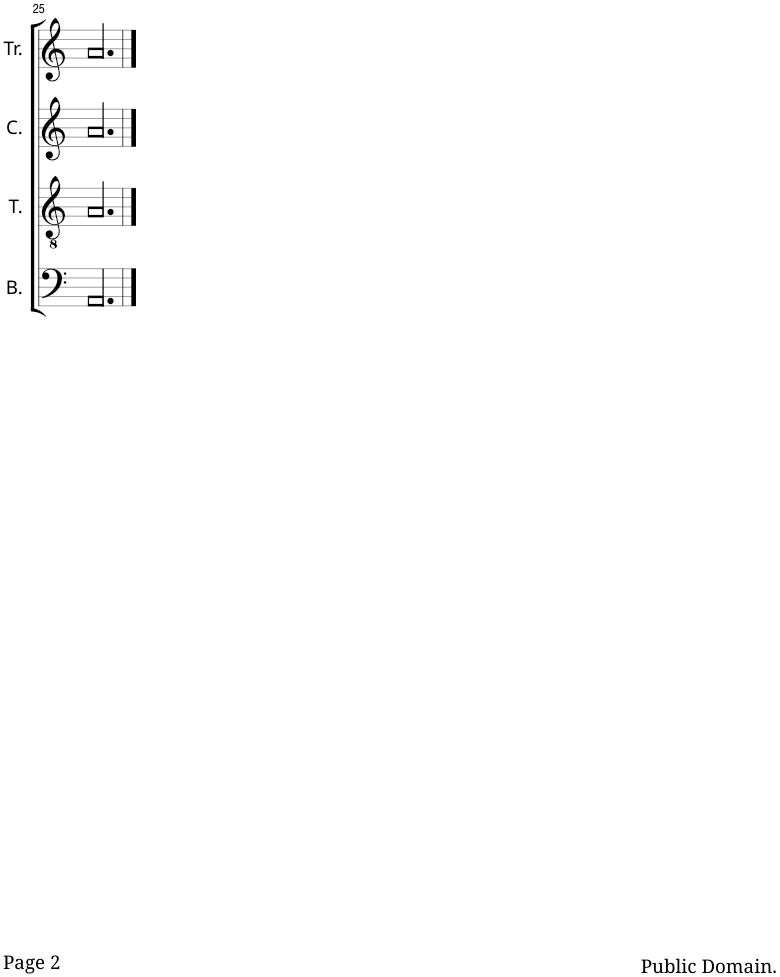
**kern	**kern	**kern	**kern
*part4	*part3	*part2	*part1
*staff4	*staff3	*staff2	*staff1
*I"B.	*I"T.	*I"C.	*I"Tr.
*I'B.	*I'T.	*I'C.	*I'Tr.
!!LO:PB:g=z
*clefF4	*clefGv2	*clefG2	*clefG2
*k[]	*k[]	*k[]	*k[]
*M3/4	*M3/4	*M3/4	*M3/4
=25	=25	=25	=25
2.AA!/	2.A!/	2.a!/	2.a!/
==	==	==	==
*-	*-	*-	*-
